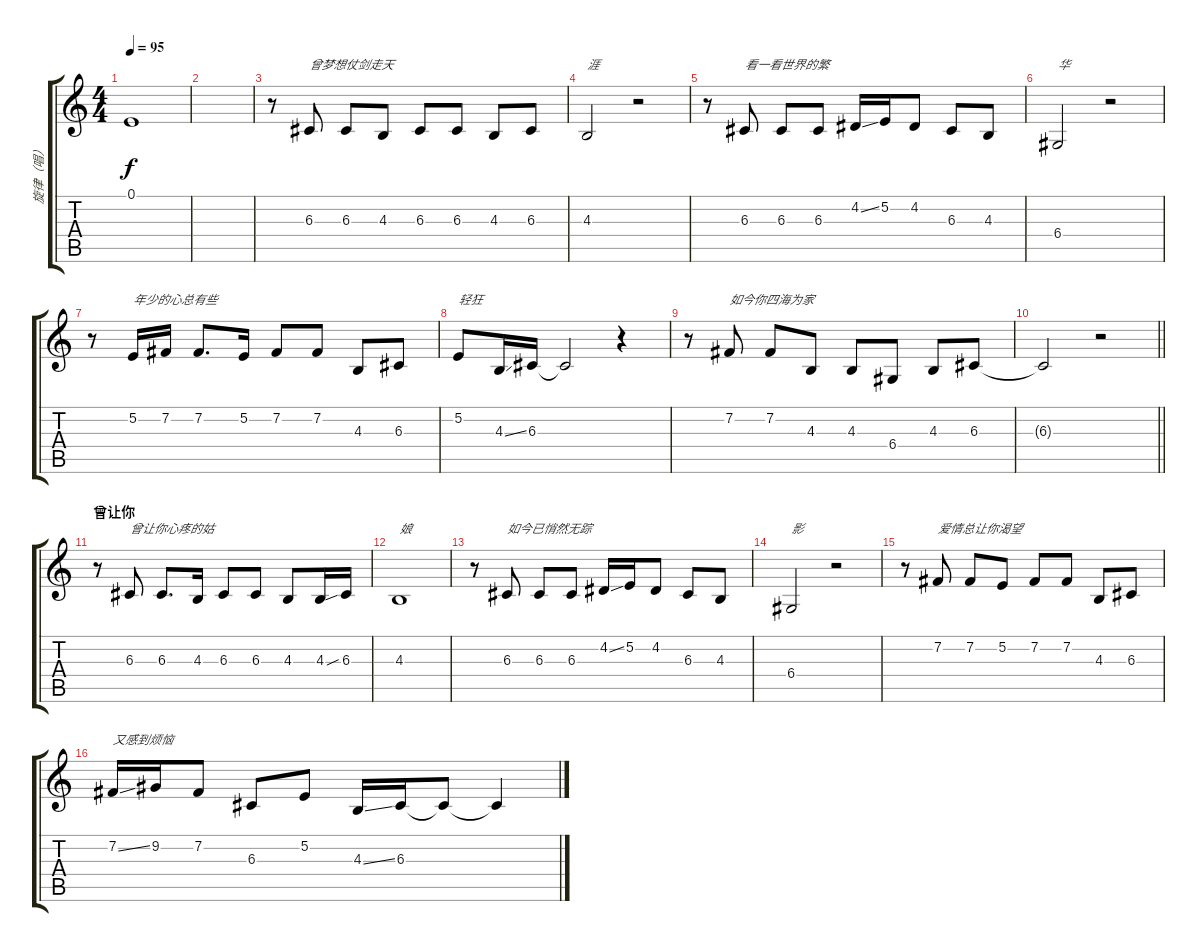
\track ("旋律（唱）" "旋律（唱）") {instrument oboe}
\staff {score tabs}
\tuning (E4 B3 G3 D3 A2 E2) {hide}
\ts (4 4)
\tempo 95
\clef g2
\ks c
0.1.1{dy f instrument oboe} |
|
r.8 6.3.8{txt "曾梦想仗剑走天"} 6.3.8 4.3.8 6.3.8 6.3.8 4.3.8 6.3.8 |
4.3.2{txt "涯"} r.2 |
r.8 6.3.8{txt "看一看世界的繁"} 6.3.8 6.3.8 4.2{ss}.16 5.2.16 4.2.8 6.3.8 4.3.8 |
6.4.2{txt "华"} r.2 |
r.8 5.2.16{txt "年少的心总有些"} 7.2.16 7.2.8{d} 5.2.16 7.2.8 7.2.8 4.3.8 6.3.8 |
5.2.8{txt "轻狂"} 4.3{ss}.16 6.3.16 6.3{t}.2 r.4 |
r.8 7.2.8{txt "如今你四海为家"} 7.2.8 4.3.8 4.3.8 6.4.8 4.3.8 6.3.8 |
\barLineRight lightlight
6.3{t}.2 r.2 |
\section ("" "曾让你")
r.8 6.3.8{txt "曾让你心疼的姑"} 6.3.8{d} 4.3.16 6.3.8 6.3.8 4.3.8 4.3.16 6.3{sib}.16 |
4.3.1{txt "娘"} |
r.8 6.3.8{txt "如今已悄然无踪"} 6.3.8 6.3.8 4.2{ss}.16 5.2.16 4.2.8 6.3.8 4.3.8 |
6.4.2{txt "影"} r.2 |
r.8 7.2.8{txt "爱情总让你渴望"} 7.2.8 5.2.8 7.2.8 7.2.8 4.3.8 6.3.8 |
7.2{ss}.16{txt "又感到烦恼"} 9.2.16 7.2.8 6.3.8 5.2.8 4.3{ss}.16 6.3.16 6.3{t}.8 6.3{t}.4
